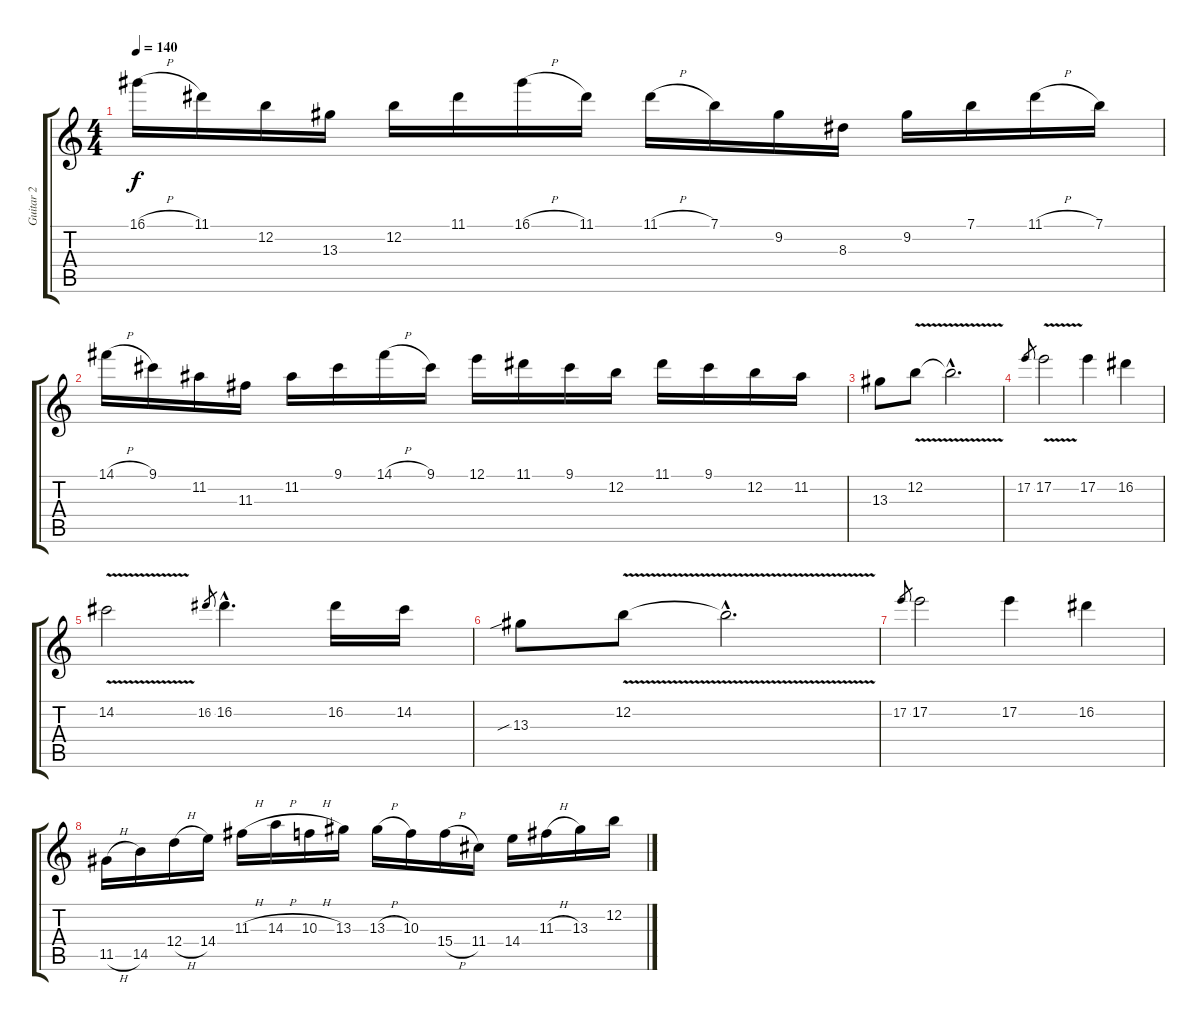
\track ("Guitar 2" "Guitar 2") {instrument distortionguitar}
\staff {score tabs}
\tuning (E4 B3 G3 D3 A2 E2) {hide}
\ts (4 4)
\tempo 140
\clef g2
\ks c
16.1{h}.16{dy f} 11.1.16 12.2.16 13.3.16 12.2.16 11.1.16 16.1{h}.16 11.1.16 11.1{h}.16 7.1.16 9.2.16 8.3.16 9.2.16 7.1.16 11.1{h}.16 7.1.16 |
14.1{h}.16 9.1.16 11.2.16 11.3.16 11.2.16 9.1.16 14.1{h}.16 9.1.16 12.1.16 11.1.16 9.1.16 12.2.16 11.1.16 9.1.16 12.2.16 11.2.16 |
13.3.8 12.2{v}.8 12.2{hac t}.2{d} |
17.2.8{gr} 17.2{v}.2 17.2.4 16.2.4 |
14.2{v}.2 16.2.8{gr} 16.2{hac}.4{d} 16.2.16 14.2.16 |
13.3{sib}.8 12.2{v}.8 12.2{hac t}.2{d} |
17.2.8{gr} 17.2.2 17.2.4 16.2.4 |
11.5{h}.16 14.5.16 12.4{h}.16 14.4.16 11.3{h}.16 14.3{h}.16 10.3{h}.16 13.3.16 13.3{h}.16 10.3.16 15.4{h}.16 11.4.16 14.4.16 11.3{h}.16 13.3.16 12.2.16
